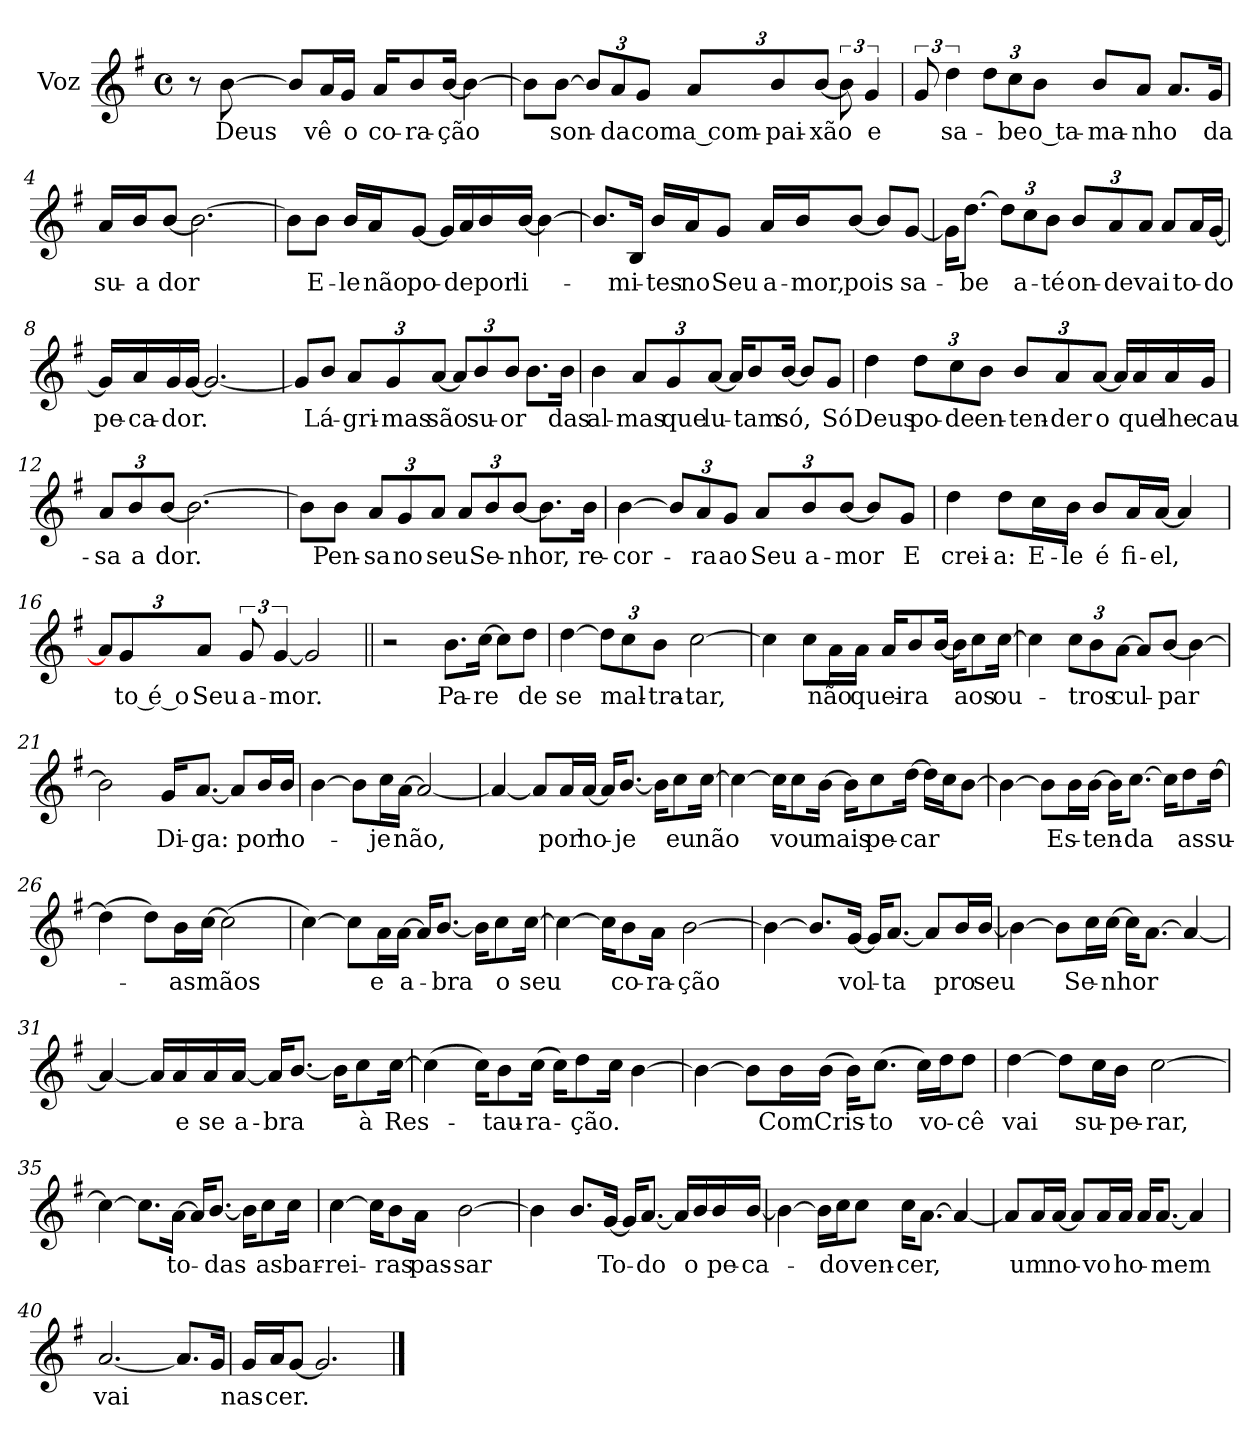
**kern	**text
*part1	*part1
*staff1	*staff1
*I"Voz	*
*I'Vo.	*
*clefG2	*
*k[f#]	*
*M4/4	*
*met(c)	*
*MM90	*
=1	=1
8r	.
!	!LO:LY:b
[8b\	Deus
8b/L]	.
!	!LO:LY:b
16a/L	vê
!	!LO:LY:b
16g/JJ	o
!	!LO:LY:b
16a/KL	co-
!	!LO:LY:b
8b/	-ra-
!	!LO:LY:b
[16b/Jk	-ção
4b\_	.
=2	=2
8b\L]	.
!	!LO:LY:b
[8b\J	son-
*Xbrackettup	*
12b/L]	.
!	!LO:LY:b
12a/	da
!	!LO:LY:b
12g/J	com
!	!LO:LY:b
12a/L	a com-
!	!LO:LY:b
12b/	-pai-
!	!LO:LY:b
[12b/J	-xão
*brackettup	*
12b\]	.
!	!LO:LY:b
6g/	e
!!LO:LB:g=z
=3	=3
12g/	.
!	!LO:LY:b
6dd\	sa-
*Xbrackettup	*
12dd\L	.
!	!LO:LY:b
12cc\	be
!	!LO:LY:b
12b\J	o ta-
!	!LO:LY:b
8b/L	-ma-
!	!LO:LY:b
8a/J	-nho
8.a/L	.
!	!LO:LY:b
16g/Jk	da
=4	=4
!	!LO:LY:b
16a/LL	su-
!	!LO:LY:b
16b/J	-a
!	!LO:LY:b
[8b/J	dor
2.b\_	.
=5	=5
8b\L]	.
!	!LO:LY:b
8b\J	E-
!	!LO:LY:b
16b/LL	-le
!	!LO:LY:b
16a/J	não
!	!LO:LY:b
[8g/J	po-
16g/LL]	.
!	!LO:LY:b
16a/	de
!	!LO:LY:b
16b/	por
!	!LO:LY:b
[16b/JJ	li-
4b\_	.
!!LO:LB:g=z
=6	=6
8.b/L]	.
!	!LO:LY:b
16B/Jk	-mi-
!	!LO:LY:b
16b/LL	-tes
!	!LO:LY:b
16a/J	no
!	!LO:LY:b
8g/J	Seu
!	!LO:LY:b
16a/LL	a-
!	!LO:LY:b
16b/J	-mor,
!	!LO:LY:b
[8b/J	pois
8b/L]	.
!	!LO:LY:b
[8g/J	sa-
=7	=7
16g\KL]	.
!	!LO:LY:b
[8.dd\J	-be
12dd\L]	.
!	!LO:LY:b
12cc\	a-
!	!LO:LY:b
12b\J	-té
!	!LO:LY:b
12b/L	on-
!	!LO:LY:b
12a/	-de
!	!LO:LY:b
12a/J	vai
8a/L	.
!	!LO:LY:b
16a/L	to-
!	!LO:LY:b
[16g/JJ	-do
=8	=8
!	!LO:LY:b
16g/LL]	pe-
!	!LO:LY:b
16a/	-ca-
!	!LO:LY:b
16g/	-dor.
[16g/JJ	.
2.g/_	.
!!LO:LB:g=z
=9	=9
8g/L]	.
!	!LO:LY:b
8b/J	Lá-
!	!LO:LY:b
12a/L	-gri-
!	!LO:LY:b
12g/	-mas
!	!LO:LY:b
[12a/J	são
12a/L]	.
!	!LO:LY:b
12b/	su-
!	!LO:LY:b
12b/J	-or
8.b\L	.
!	!LO:LY:b
16b\Jk	das
=10	=10
!	!LO:LY:b
4b\	al-
!	!LO:LY:b
12a/L	-mas
!	!LO:LY:b
12g/	que
!	!LO:LY:b
[12a/J	lu-
16a/KL]	.
!	!LO:LY:b
8b/	-tam
!	!LO:LY:b
[16b/Jk	só,
8b/L]	.
!	!LO:LY:b
8g/J	Só
!!LO:LB:g=z
=11	=11
!	!LO:LY:b
4dd\	Deus
!	!LO:LY:b
12dd\L	po-
!	!LO:LY:b
12cc\	-de
!	!LO:LY:b
12b\J	en-
!	!LO:LY:b
12b/L	-ten-
!	!LO:LY:b
12a/	-der
!	!LO:LY:b
[12a/J	o
16a/LL]	.
!	!LO:LY:b
16a/	que
!	!LO:LY:b
16a/	lhe
!	!LO:LY:b
16g/JJ	cau-
=12	=12
!	!LO:LY:b
12a/L	-sa
!	!LO:LY:b
12b/	a
!	!LO:LY:b
[12b/J	dor.
2.b\_	.
=13	=13
8b\L]	.
!	!LO:LY:b
8b\J	Pen-
!	!LO:LY:b
12a/L	-sa
!	!LO:LY:b
12g/	no
!	!LO:LY:b
12a/J	seu
12a/L	.
!	!LO:LY:b
12b/	Se-
!	!LO:LY:b
[12b/J	-nhor,
8.b\L]	.
!	!LO:LY:b
16b\Jk	re-
!!LO:LB:g=z
=14	=14
!	!LO:LY:b
[4b\	-cor-
12b/L]	.
!	!LO:LY:b
12a/	-ra
!	!LO:LY:b
12g/J	ao
!	!LO:LY:b
12a/L	Seu
!	!LO:LY:b
12b/	a-
!	!LO:LY:b
[12b/J	-mor
8b/L]	.
!	!LO:LY:b
8g/J	E
=15	=15
!	!LO:LY:b
4dd\	crei-
!	!LO:LY:b
8dd\L	-a:
!	!LO:LY:b
16cc\L	E-
!	!LO:LY:b
16b\JJ	-le
!	!LO:LY:b
8b/L	é
!	!LO:LY:b
16a/L	fi-
!	!LO:LY:b
[16a/JJ	-el,
4a/]	.
=16	=16
12a/L]	.
!	!LO:LY:b
12g/	-to é o
!	!LO:LY:b
12a/J	Seu
*brackettup	*
!	!LO:LY:b
12g/	a-
!	!LO:LY:b
[6g/	-mor.
2g/]	.
=17||	=17||
2r	.
!	!LO:LY:b
8.b\L	Pa-
!	!LO:LY:b
[16cc\Jk	-re
8cc\L]	.
!	!LO:LY:b
8dd\J	de
!!LO:LB:g=z
=18	=18
!	!LO:LY:b
[4dd\	se
*Xbrackettup	*
12dd\L]	.
!	!LO:LY:b
12cc\	mal-
!	!LO:LY:b
12b\J	-tra-
!	!LO:LY:b
[2cc\	-tar,
=19	=19
4cc\]	.
8cc\L	.
!	!LO:LY:b
16a\L	não
!	!LO:LY:b
16a\JJ	quei-
16a/KL	.
!	!LO:LY:b
8b/	-ra
[16b/Jk	.
16b\KL]	.
!	!LO:LY:b
8cc\	aos
!	!LO:LY:b
[16cc\Jk	ou-
=20	=20
4cc\]	.
12cc\L	.
!	!LO:LY:b
12b\	-tros
!	!LO:LY:b
[12a\J	cul-
8a/L]	.
!	!LO:LY:b
[8b/J	-par
4b\_	.
=21	=21
2b\]	.
!	!LO:LY:b
16g/KL	Di-
!	!LO:LY:b
[8.a/J	-ga:
8a/L]	.
!	!LO:LY:b
16b/L	por
!	!LO:LY:b
16b/JJ	ho-
!!LO:LB:g=z
=22	=22
[4b\	.
8b\L]	.
!	!LO:LY:b
16cc\L	-je
!	!LO:LY:b
[16a\JJ	não,
2a/_	.
=23	=23
4a/_	.
8a/L]	.
!	!LO:LY:b
16a/L	por
!	!LO:LY:b
[16a/JJ	ho-
16a/KL]	.
!	!LO:LY:b
[8.b/J	-je
16b\KL]	.
!	!LO:LY:b
8cc\	eu
!	!LO:LY:b
[16cc\Jk	não
=24	=24
4cc\_	.
16cc\KL]	.
!	!LO:LY:b
8cc\	vou
!	!LO:LY:b
[16b\Jk	mais
16b\KL]	.
!	!LO:LY:b
8cc\	pe-
!	!LO:LY:b
[16dd\Jk	-car
16dd\LL]	.
16cc\J	.
[8b\J	.
=25	=25
4b\_	.
8b\L]	.
!	!LO:LY:b
16b\L	Es-
!	!LO:LY:b
[16b\JJ	-ten-
16b\KL]	.
!	!LO:LY:b
[8.cc\J	-da
16cc\KL]	.
!	!LO:LY:b
8dd\	as
!	!LO:LY:b
[16dd\Jk	su-
!!LO:LB:g=z
=26	=26
(>4dd\]	.
8dd\L)	.
!	!LO:LY:b
16b\L	-as
!	!LO:LY:b
[16cc\JJ	mãos
(>2cc\]	.
=27	=27
[4cc\)	.
8cc\L]	.
!	!LO:LY:b
16a\L	e
!	!LO:LY:b
[16a\JJ	a-
16a/KL]	.
!	!LO:LY:b
[8.b/J	-bra
16b\KL]	.
!	!LO:LY:b
8cc\	o
!	!LO:LY:b
[16cc\Jk	seu
=28	=28
4cc\_	.
16cc\KL]	.
!	!LO:LY:b
8b\	co-
!	!LO:LY:b
16a\Jk	-ra-
!	!LO:LY:b
[2b\	-ção
=29	=29
4b\_	.
8.b/L]	.
!	!LO:LY:b
[16g/Jk	vol-
16g/KL]	.
!	!LO:LY:b
[8.a/J	-ta
8a/L]	.
!	!LO:LY:b
16b/L	pro
!	!LO:LY:b
[16b/JJ	seu
!!LO:PB:g=z
=30	=30
4b\_	.
8b\L]	.
!	!LO:LY:b
16cc\L	Se-
!	!LO:LY:b
[16cc\JJ	-nhor
16cc\KL]	.
[8.a\J	.
4a/_	.
=31	=31
4a/_	.
16a/LL]	.
!	!LO:LY:b
16a/	e
!	!LO:LY:b
16a/	se
!	!LO:LY:b
[16a/JJ	a-
!	!LO:LY:b
16a/KL]	-bra
[8.b/J	.
16b\KL]	.
!	!LO:LY:b
8cc\	à
!	!LO:LY:b
[16cc\Jk	Res-
=32	=32
(>4cc\]	.
16cc\KL)	.
!	!LO:LY:b
8b\	tau-
!	!LO:LY:b
(>16cc\Jk	-ra-
16cc\KL)	.
!	!LO:LY:b
8dd\	-ção.
16cc\Jk	.
[4b\	.
!!LO:LB:g=z
=33	=33
4b\_	.
8b\L]	.
!	!LO:LY:b
16b\L	Com
!	!LO:LY:b
(>16b\JJ	Cris-
16b\KL)	.
!	!LO:LY:b
(>8.cc\J	to
16cc\LL)	.
!	!LO:LY:b
16dd\J	vo-
!	!LO:LY:b
8dd\J	-cê
=34	=34
!	!LO:LY:b
[4dd\	vai
8dd\L]	.
!	!LO:LY:b
16cc\L	su-
!	!LO:LY:b
16b\JJ	-pe-
!	!LO:LY:b
[2cc\	-rar,
=35	=35
4cc\_	.
8.cc\L]	.
!	!LO:LY:b
[16a\Jk	to-
16a/KL]	.
!	!LO:LY:b
[8.b/J	das
16b\KL]	.
!	!LO:LY:b
8cc\	as
!	!LO:LY:b
16cc\Jk	bar-
=36	=36
!	!LO:LY:b
[4cc\	-rei-
16cc\KL]	.
!	!LO:LY:b
8b\	ras
!	!LO:LY:b
16a\Jk	pas-
!	!LO:LY:b
[2b\	-sar
!!LO:LB:g=z
=37	=37
4b\]	.
8.b/L	.
!	!LO:LY:b
[16g/Jk	To-
16g/KL]	.
!	!LO:LY:b
[8.a/J	-do
16a/LL]	.
!	!LO:LY:b
16b/	o
!	!LO:LY:b
16b/	pe-
!	!LO:LY:b
[16b/JJ	-ca-
=38	=38
4b\_	.
16b\LL]	.
!	!LO:LY:b
16cc\J	-do
!	!LO:LY:b
8cc\J	ven-
!	!LO:LY:b
16cc\KL	-cer,
[8.a\J	.
4a/_	.
=39	=39
8a/L]	.
!	!LO:LY:b
16a/L	um
!	!LO:LY:b
[16a/JJ	no-
8a/L]	.
!	!LO:LY:b
16a/L	-vo
!	!LO:LY:b
16a/JJ	ho-
16a/KL	.
!	!LO:LY:b
[8.a/J	-mem
4a/]	.
=40	=40
!	!LO:LY:b
[2.a/	vai
8.a/L]	.
16g/Jk	.
!!LO:LB:g=z
=41	=41
!	!LO:LY:b
16g/LL	nas-
!	!LO:LY:b
16a/J	-cer.
[8g/J	.
2.g/]	.
==	==
*-	*-
